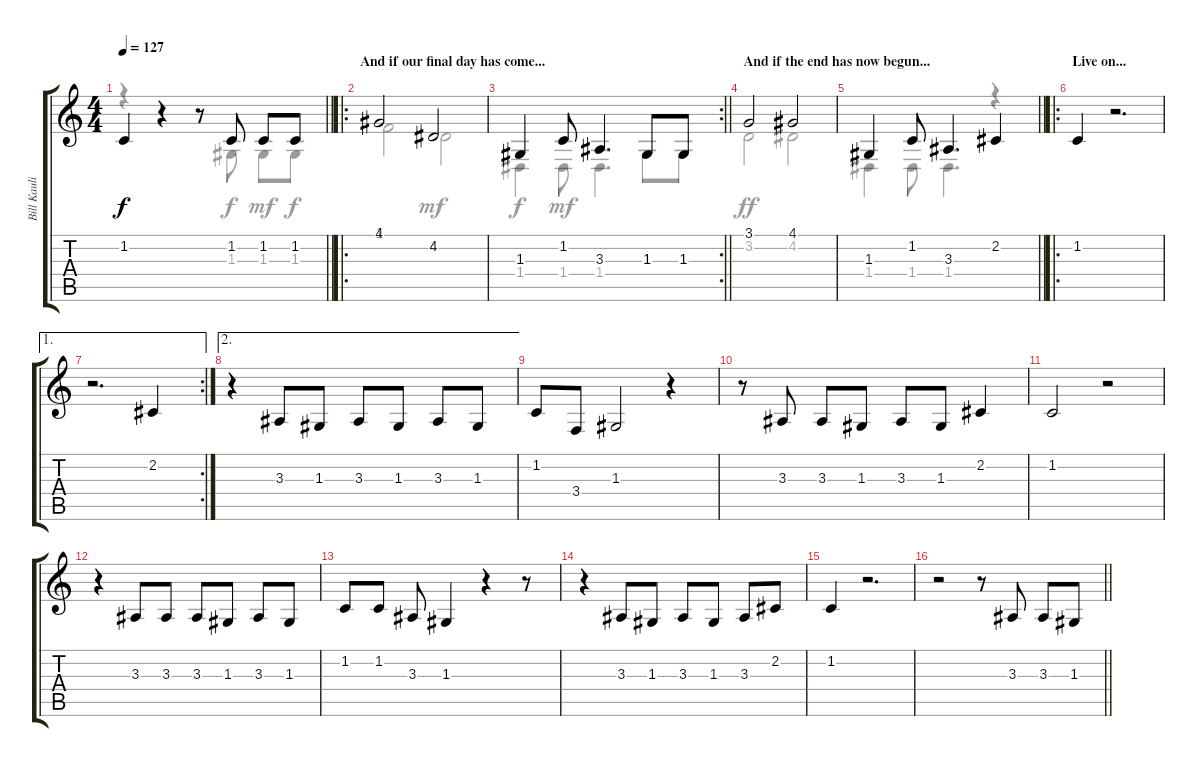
\track ("Bill Kaulitz" "Bill Kauli") {instrument electricgrandpiano}
\staff {score tabs}
\tuning (E4 B3 G3 D3 A2 E2) {hide}
\voice
\ts (4 4)
\tempo 127
\clef g2
\barLineRight lightlight
\ks c
1.2{t}.4{dy f} r.4 r.8 1.2.8 1.2.8 1.2.8 |
\ro
\section ("" "And if our final day has come...")
4.1.2 4.2.2 |
\rc 2
\barLineRight lightlight
1.3.4 1.2.8 3.3.4{d} 1.3.8 1.3.8 |
\section ("" "And if the end has now begun...")
3.1.2 4.1.2 |
\barLineRight lightlight
1.3.4 1.2.8 3.3.4{d} 2.2.4 |
\ro
\section ("" "Live on...")
1.2.4 r.2{d} |
\ae 1
\rc 2
r.2{d} 2.2.4 |
\ae 2
r.4 3.3.8 1.3.8 3.3.8 1.3.8 3.3.8 1.3.8 |
1.2.8 3.4.8 1.3.2 r.4 |
r.8 3.3.8 3.3.8 1.3.8 3.3.8 1.3.8 2.2.4 |
1.2.2 r.2 |
r.4 3.3.8 3.3.8 3.3.8 1.3.8 3.3.8 1.3.8 |
1.2.8 1.2.8 3.3.8 1.3.4 r.4 r.8 |
r.4 3.3.8 1.3.8 3.3.8 1.3.8 3.3.8 2.2.8 |
1.2.4 r.2{d} |
\barLineRight lightlight
r.2 r.8 3.3.8 3.3.8 1.3.8
\voice
\clef g2
\ottava regular
\simile none
\barLineRight lightlight
\ks c
r.4{dy f} r.4 r.8 1.3.8 1.3.8{dy mf} 1.3.8{dy f} |
1.1.2 4.2.2{dy mf} |
\barLineRight lightlight
1.4.4{dy f} 1.4.8{dy mf} 1.4.4{d} 1.3.8 1.3.8 |
3.2.2{dy ff} 4.2.2 |
\barLineRight lightlight
1.4.4 1.4.8 1.4.4{d} r.4 |
|
|
|
|
|
|
|
|
|
|
\barLineRight lightlight
